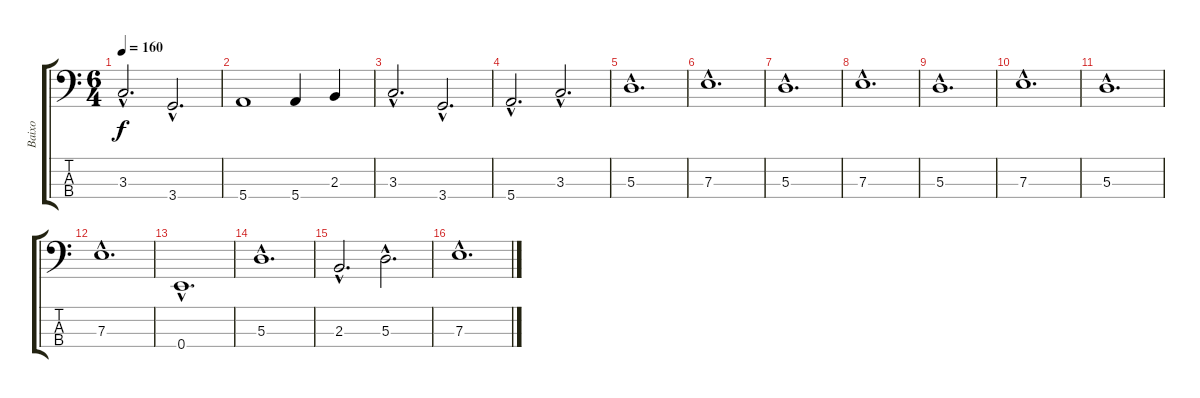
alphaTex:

\track ("Baixo" "Baixo") {instrument electricbassfinger}
\staff {score tabs}
\tuning (G2 D2 A1 E1) {hide}
\ts (6 4)
\tempo 160
\clef f4
\ks c
3.3{hac}.2{d dy f} 3.4{hac}.2{d} |
5.4.1 5.4.4 2.3.4 |
3.3{hac}.2{d} 3.4{hac}.2{d} |
5.4{hac}.2{d} 3.3{hac}.2{d} |
5.3{hac}.1{d} |
7.3{hac}.1{d} |
5.3{hac}.1{d} |
7.3{hac}.1{d} |
5.3{hac}.1{d} |
7.3{hac}.1{d} |
5.3{hac}.1{d} |
7.3{hac}.1{d} |
0.4{hac}.1{d} |
5.3{hac}.1{d} |
2.3{hac}.2{d} 5.3{hac}.2{d} |
7.3{hac}.1{d}
